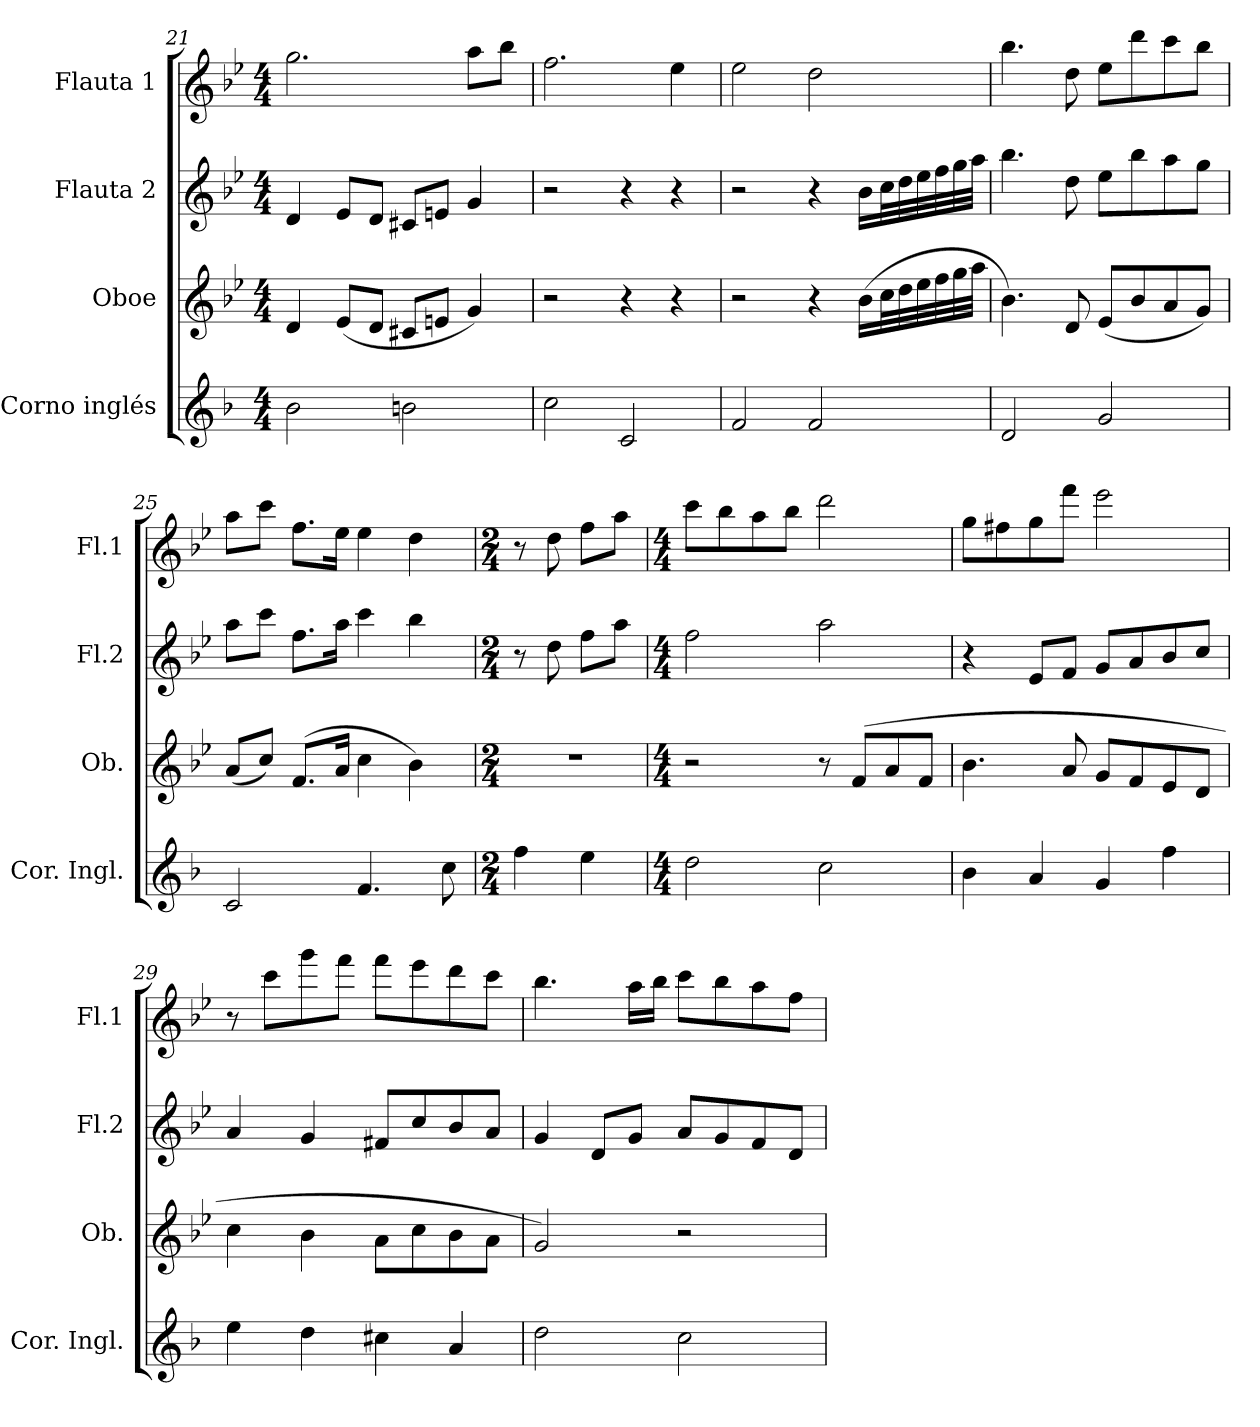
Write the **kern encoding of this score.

**kern	**kern	**kern	**kern
*part4	*part3	*part2	*part1
*staff4	*staff3	*staff2	*staff1
*I"Corno inglés	*I"Oboe	*I"Flauta 2	*I"Flauta 1
*I'Cor. Ingl.	*I'Ob.	*I'Fl.2	*I'Fl.1
*clefG2	*clefG2	*clefG2	*clefG2
*ITrd4c7	*	*	*
*k[b-e-]	*k[b-e-]	*k[b-e-]	*k[b-e-]
*M4/4	*M4/4	*M4/4	*M4/4
=21	=21	=21	=21
2e-\	4d/	4d/	2.gg\
.	(<8e-/L	8e-/L	.
.	8d/J	8d/J	.
2en\	8c#X/L	8c#X/L	.
.	8en/J	8en/J	.
.	4g/)	4g/	8aa\L
.	.	.	8bb-\J
!!LO:LB:g=z
=22	=22	=22	=22
2f\	2r	2r	2.ff\
2F/	4r	4r	.
.	4r	4r	4ee-\
=23	=23	=23	=23
2B-/	2r	2r	2ee-\
2B-/	4r	4r	2dd\
.	(>16b-\LL	16b-\LL	.
.	32cc\L	32cc\L	.
.	32dd\	32dd\	.
.	32ee-\	32ee-\	.
.	32ff\	32ff\	.
.	32gg\	32gg\	.
.	32aa\JJJ	32aa\JJJ	.
=24	=24	=24	=24
2G/	4.b-\)	4.bb-\	4.bb-\
.	8d/	8dd\	8dd\
2c/	(<8e-/L	8ee-\L	8ee-\L
.	8b-/	8bb-\	8ddd\
.	8a/	8aa\	8ccc\
.	8g/J)	8gg\J	8bb-\J
=25	=25	=25	=25
2F/	(<8a/L	8aa\L	8aa\L
.	8cc/J)	8ccc\J	8ccc\J
.	(>8.f/L	8.ff\L	8.ff\L
.	16a/Jk	16aa\Jk	16ee-\Jk
4.B-/	4cc\	4ccc\	4ee-\
.	4b-\)	4bb-\	4dd\
8f\	.	.	.
=26	=26	=26	=26
*M2/4	*M2/4	*M2/4	*M2/4
4b-\	2r	8r	8r
.	.	8dd\	8dd\
4a\	.	8ff\L	8ff\L
.	.	8aa\J	8aa\J
!!LO:PB:g=z
=27	=27	=27	=27
*M4/4	*M4/4	*M4/4	*M4/4
2g\	2r	2ff\	8ccc\L
.	.	.	8bb-\
.	.	.	8aa\
.	.	.	8bb-\J
2f\	8r	2aa\	2ddd\
.	(>8f/L	.	.
.	8a/	.	.
.	8f/J	.	.
=28	=28	=28	=28
4e-\	4.b-\	4r	8gg\L
.	.	.	8ff#X\
4d/	.	8e-/L	8gg\
.	8a/	8f/J	8fff\J
4c/	8g/L	8g/L	2eee-\
.	8f/	8a/	.
4b-\	8e-/	8b-/	.
.	8d/J	8cc/J	.
=29	=29	=29	=29
4a\	4cc\	4a/	8r
.	.	.	8ccc\L
4g\	4b-\	4g/	8ggg\
.	.	.	8fff\J
4f#X\	8a\L	8f#X/L	8fff\L
.	8cc\	8cc/	8eee-\
4d/	8b-\	8b-/	8ddd\
.	8a\J	8a/J	8ccc\J
=30	=30	=30	=30
2g\	2g/)	4g/	4.bb-\
.	.	8d/L	.
.	.	8g/J	16aa\LL
.	.	.	16bb-\JJ
2f\	2r	8a/L	8ccc\L
.	.	8g/	8bb-\
.	.	8f/	8aa\
.	.	8d/J	8ff\J
=	=	=	=
*-	*-	*-	*-
